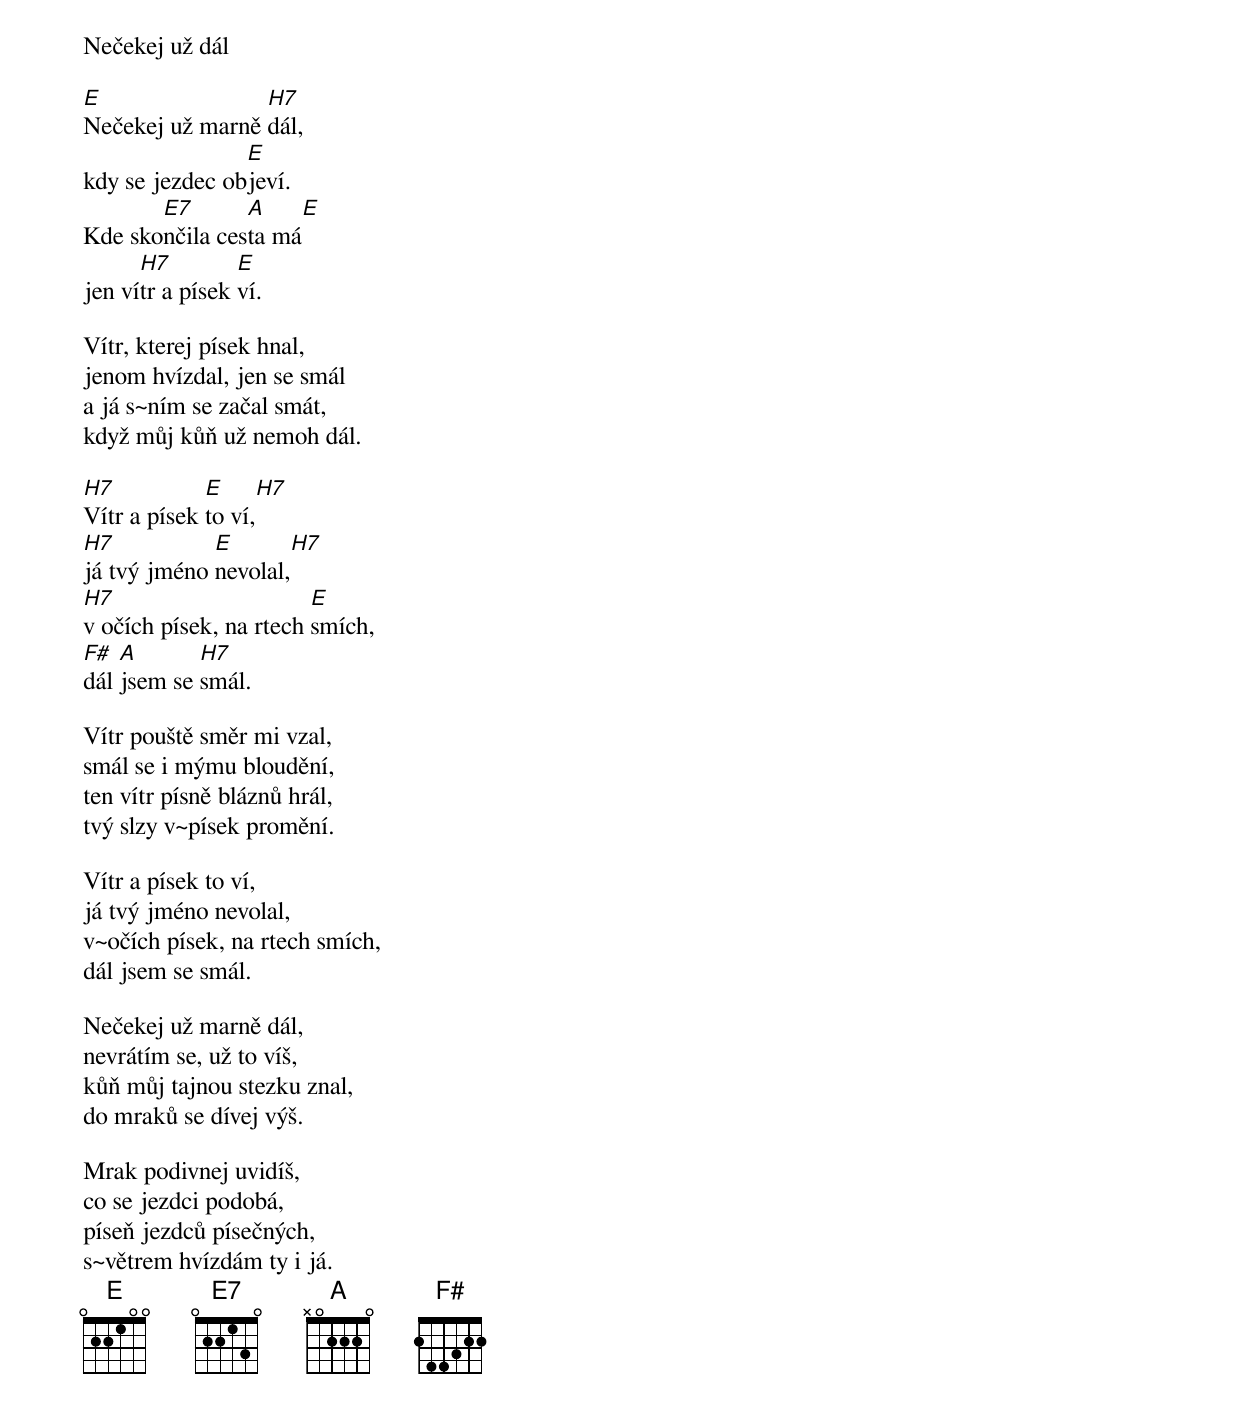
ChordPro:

Nečekej už dál

[E]Nečekej už marně [H7]dál,
kdy se jezdec ob[E]jeví.
Kde sko[E7]nčila ces[A]ta má[E]
jen ví[H7]tr a písek [E]ví.

Vítr, kterej písek hnal,
jenom hvízdal, jen se smál
a já s~ním se začal smát,
když můj kůň už nemoh dál.

[H7]Vítr a písek [E]to ví,[H7]
[H7]já tvý jméno [E]nevolal,[H7]
[H7]v očích písek, na rtech [E]smích,
[F#]dál [A]jsem se [H7]smál.

Vítr pouště směr mi vzal,
smál se i mýmu bloudění,
ten vítr písně bláznů hrál,
tvý slzy v~písek promění.

Vítr a písek to ví,
já tvý jméno nevolal,
v~očích písek, na rtech smích,
dál jsem se smál.

Nečekej už marně dál,
nevrátím se, už to víš,
kůň můj tajnou stezku znal,
do mraků se dívej výš.

Mrak podivnej uvidíš,
co se jezdci podobá,
píseň jezdců písečných,
s~větrem hvízdám ty i já.
